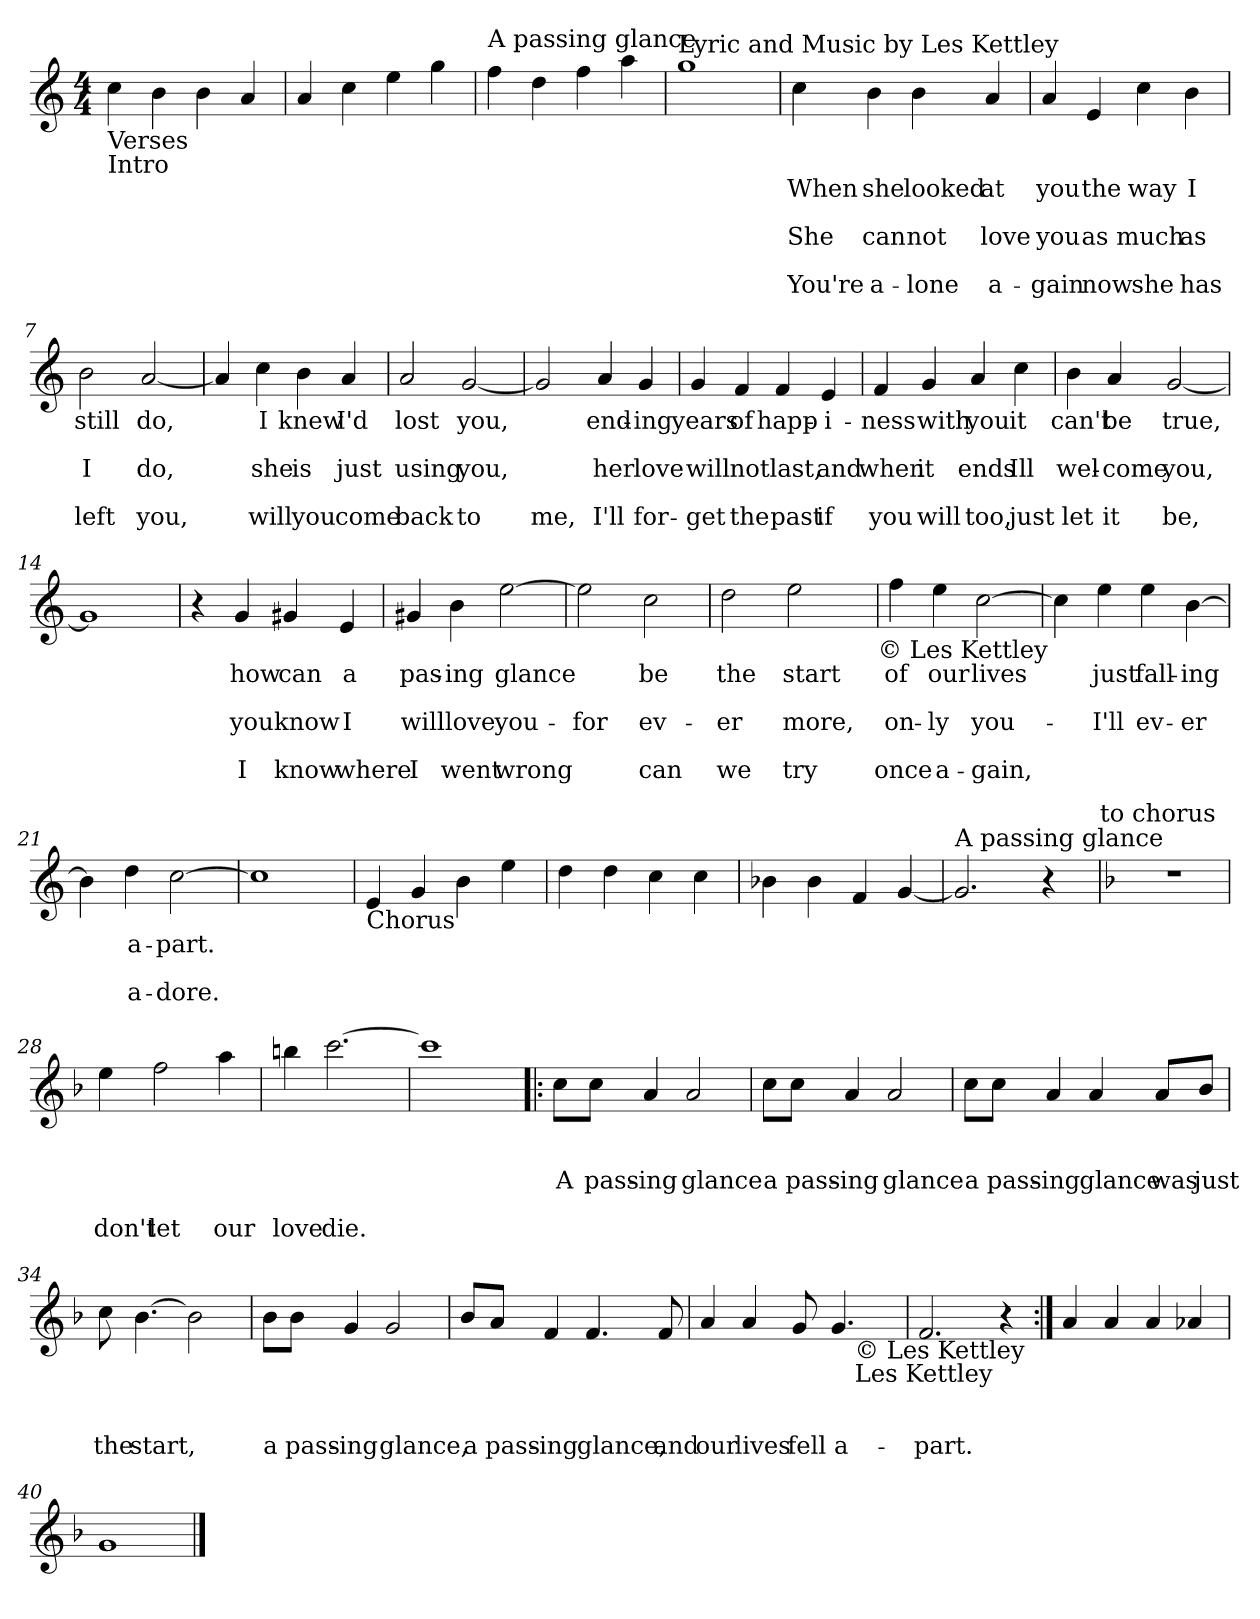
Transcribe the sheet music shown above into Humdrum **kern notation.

**kern	**text	**text	**text	**text	**text
*part1	*part1	*part1	*part1	*part1	*part1
*staff1	*staff1	*staff1	*staff1	*staff1	*staff1
*clefG2	*	*	*	*	*
*k[]	*	*	*	*	*
*C:	*	*	*	*	*
*M4/4	*	*	*	*	*
*MM140	*	*	*	*	*
=1	=1	=1	=1	=1	=1
!LO:TX:b:t=Verses	!	!	!	!	!
!LO:TX:b:t=Intro	!	!	!	!	!
4cc\	.	.	.	.	.
4b\	.	.	.	.	.
4b\	.	.	.	.	.
4a/	.	.	.	.	.
=2	=2	=2	=2	=2	=2
4a/	.	.	.	.	.
4cc\	.	.	.	.	.
4ee\	.	.	.	.	.
4gg\	.	.	.	.	.
=3	=3	=3	=3	=3	=3
!LO:TX:a:t=A passing glance	!	!	!	!	!
4ff\	.	.	.	.	.
4dd\	.	.	.	.	.
4ff\	.	.	.	.	.
4aa\	.	.	.	.	.
=4	=4	=4	=4	=4	=4
!LO:TX:a:t=Lyric and Music by Les Kettley	!	!	!	!	!
1gg	.	.	.	.	.
!!LO:LB:g=z
=5	=5	=5	=5	=5	=5
!	!LO:LY:b	!	!LO:LY:b	!	!LO:LY:b
4cc\	When	.	She	.	You're
!	!LO:LY:b	!	!LO:LY:b	!	!LO:LY:b
4b\	she	.	can	.	a-
!	!LO:LY:b	!	!LO:LY:b	!	!LO:LY:b
4b\	looked	.	not	.	-lone
!	!LO:LY:b	!	!LO:LY:b	!	!LO:LY:b
4a/	at	.	love	.	a-
=6	=6	=6	=6	=6	=6
!	!LO:LY:b	!	!LO:LY:b	!	!LO:LY:b
4a/	you	.	you	.	-gain
!	!LO:LY:b	!	!LO:LY:b	!	!LO:LY:b
4e/	the	.	as	.	now
!	!LO:LY:b	!	!LO:LY:b	!	!LO:LY:b
4cc\	way	.	much	.	she
!	!LO:LY:b	!	!LO:LY:b	!	!LO:LY:b
4b\	I	.	as	.	has
=7	=7	=7	=7	=7	=7
!	!LO:LY:b	!	!LO:LY:b	!	!LO:LY:b
2b\	still	.	I	.	left
!	!LO:LY:b	!	!LO:LY:b	!	!LO:LY:b
[2a/	do,	.	do,	.	you,
=8	=8	=8	=8	=8	=8
4a/]	.	.	.	.	.
!	!LO:LY:b	!	!LO:LY:b	!	!LO:LY:b
4cc\	I	.	she	.	will
!	!LO:LY:b	!	!LO:LY:b	!	!LO:LY:b
4b\	knew	.	is	.	you
!	!LO:LY:b	!	!LO:LY:b	!	!LO:LY:b
4a/	I'd	.	just	.	come
=9	=9	=9	=9	=9	=9
!	!LO:LY:b	!	!LO:LY:b	!	!LO:LY:b
2a/	lost	.	using	.	back
!	!LO:LY:b	!	!LO:LY:b	!	!LO:LY:b
[2g/	you,	.	you,	.	to
=10	=10	=10	=10	=10	=10
!	!	!	!	!	!LO:LY:b
2g/]	.	.	.	.	me,
!	!LO:LY:b	!	!LO:LY:b	!	!LO:LY:b
4a/	end-	.	her	.	I'll
!	!LO:LY:b	!	!LO:LY:b	!	!LO:LY:b
4g/	-ing	.	love	.	for-
!!LO:LB:g=z
=11	=11	=11	=11	=11	=11
!	!LO:LY:b	!	!LO:LY:b	!	!LO:LY:b
4g/	years	.	will	.	-get
!	!LO:LY:b	!	!LO:LY:b	!	!LO:LY:b
4f/	of	.	not	.	the
!	!LO:LY:b	!	!LO:LY:b	!	!LO:LY:b
4f/	happ-	.	last,	.	past
!	!LO:LY:b	!	!LO:LY:b	!	!LO:LY:b
4e/	-i-	.	and	.	if
=12	=12	=12	=12	=12	=12
!	!LO:LY:b	!	!LO:LY:b	!	!LO:LY:b
4f/	-ness	.	when	.	you
!	!LO:LY:b	!	!LO:LY:b	!	!LO:LY:b
4g/	with	.	it	.	will
!	!LO:LY:b	!	!LO:LY:b	!	!LO:LY:b
4a/	you	.	ends	.	too,
!	!LO:LY:b	!	!LO:LY:b	!	!LO:LY:b
4cc\	it	.	Ill	.	just
=13	=13	=13	=13	=13	=13
!	!LO:LY:b	!	!LO:LY:b	!	!LO:LY:b
4b\	can't	.	wel-	.	let
!	!LO:LY:b	!	!LO:LY:b	!	!LO:LY:b
4a/	be	.	-come	.	it
!	!LO:LY:b	!	!LO:LY:b	!	!LO:LY:b
[2g/	true,	.	you,	.	be,
=14	=14	=14	=14	=14	=14
1g]	.	.	.	.	.
=15	=15	=15	=15	=15	=15
4r	.	.	.	.	.
!	!LO:LY:b	!	!LO:LY:b	!	!LO:LY:b
4g/	how	.	you	.	I
!	!LO:LY:b	!	!LO:LY:b	!	!LO:LY:b
4g#X/	can	.	know	.	know
!	!LO:LY:b	!	!LO:LY:b	!	!LO:LY:b
4e/	a	.	I	.	where
=16	=16	=16	=16	=16	=16
!	!LO:LY:b	!	!LO:LY:b	!	!LO:LY:b
4g#X/	pas-	.	will	.	I
!	!LO:LY:b	!	!LO:LY:b	!	!LO:LY:b
4b\	-ing	.	love	.	went
!	!LO:LY:b	!	!LO:LY:b	!	!LO:LY:b
[2ee\	glance	.	you-	.	wrong
!!LO:LB:g=z
=17	=17	=17	=17	=17	=17
!	!	!	!LO:LY:b	!	!
2ee\]	.	.	-for	.	.
!	!LO:LY:b	!	!LO:LY:b	!	!LO:LY:b
2cc\	be	.	ev-	.	can
=18	=18	=18	=18	=18	=18
!	!LO:LY:b	!	!LO:LY:b	!	!LO:LY:b
2dd\	the	.	-er	.	we
!	!LO:LY:b	!	!LO:LY:b	!	!LO:LY:b
2ee\	start	.	more,	.	try
16.ryy	.	.	.	.	.
!LO:TX:b:t=© Les Kettley	!	!	!	!	!
=19	=19	=19	=19	=19	=19
!	!LO:LY:b	!	!LO:LY:b	!	!LO:LY:b
4ff\	of	.	on-	.	once
!	!LO:LY:b	!	!LO:LY:b	!	!LO:LY:b
4ee\	our	.	-ly	.	a-
!	!LO:LY:b	!	!LO:LY:b	!	!LO:LY:b
[2cc\	lives	.	you-	.	-gain,
=20	=20	=20	=20	=20	=20
4cc\]	.	.	.	.	.
!	!LO:LY:b	!	!LO:LY:b	!	!
4ee\	just	.	-I'll	.	.
!	!LO:LY:b	!	!LO:LY:b	!	!
4ee\	fall-	.	ev-	.	.
!	!LO:LY:b	!	!LO:LY:b	!	!
[4b\	-ing	.	-er	.	.
=21	=21	=21	=21	=21	=21
4b\]	.	.	.	.	.
!	!LO:LY:b	!	!LO:LY:b	!	!
4dd\	a-	.	a-	.	.
!	!LO:LY:b	!	!LO:LY:b	!	!
[2cc\	-part.	.	-dore.	.	.
=22	=22	=22	=22	=22	=22
1cc]	.	.	.	.	.
!!LO:PB:g=z
=23	=23	=23	=23	=23	=23
!LO:TX:b:t=Chorus	!	!	!	!	!
4e/	.	.	.	.	.
4g/	.	.	.	.	.
4b\	.	.	.	.	.
4ee\	.	.	.	.	.
=24	=24	=24	=24	=24	=24
4dd\	.	.	.	.	.
4dd\	.	.	.	.	.
4cc\	.	.	.	.	.
4cc\	.	.	.	.	.
=25	=25	=25	=25	=25	=25
4b-X\	.	.	.	.	.
4b-\	.	.	.	.	.
4f/	.	.	.	.	.
[4g/	.	.	.	.	.
=26	=26	=26	=26	=26	=26
!LO:TX:a:t=A passing glance	!	!	!	!	!
2.g/]	.	.	.	.	.
4r	.	.	.	.	.
32ryy	.	.	.	.	.
!LO:TX:a:t=to chorus	!	!	!	!	!
=27	=27	=27	=27	=27	=27
*k[b-]	*	*	*	*	*
*F:	*	*	*	*	*
1r	.	.	.	.	.
=28	=28	=28	=28	=28	=28
!	!	!	!	!	!LO:LY:b
4ee\	.	.	.	.	don't
!	!	!	!	!	!LO:LY:b
2ff\	.	.	.	.	let
!	!	!	!	!	!LO:LY:b
4aa\	.	.	.	.	our
=29	=29	=29	=29	=29	=29
!	!	!	!	!	!LO:LY:b
4bbn\	.	.	.	.	love
!	!	!	!	!	!LO:LY:b
[2.ccc\	.	.	.	.	die.
=30	=30	=30	=30	=30	=30
1ccc]	.	.	.	.	.
!!LO:LB:g=z
=31!|:	=31!|:	=31!|:	=31!|:	=31!|:	=31!|:
!	!	!	!LO:LY:b	!	!
8cc\L	.	.	A	.	.
!	!	!	!LO:LY:b	!	!
8cc\J	.	.	pass-	.	.
!	!	!	!LO:LY:b	!	!
4a/	.	.	-ing	.	.
!	!	!	!LO:LY:b	!	!
2a/	.	.	glance	.	.
=32	=32	=32	=32	=32	=32
!	!	!	!LO:LY:b	!	!
8cc\L	.	.	a	.	.
!	!	!	!LO:LY:b	!	!
8cc\J	.	.	pass-	.	.
!	!	!	!LO:LY:b	!	!
4a/	.	.	-ing	.	.
!	!	!	!LO:LY:b	!	!
2a/	.	.	glance	.	.
=33	=33	=33	=33	=33	=33
!	!	!	!LO:LY:b	!	!
8cc\L	.	.	a	.	.
!	!	!	!LO:LY:b	!	!
8cc\J	.	.	pass-	.	.
!	!	!	!LO:LY:b	!	!
4a/	.	.	-ing	.	.
!	!	!	!LO:LY:b	!	!
4a/	.	.	glance	.	.
!	!	!	!LO:LY:b	!	!
8a/L	.	.	was	.	.
!	!	!	!LO:LY:b	!	!
8b-/J	.	.	just	.	.
=34	=34	=34	=34	=34	=34
!	!	!	!LO:LY:b	!	!
8cc\	.	.	the	.	.
!	!	!	!LO:LY:b	!	!
[4.b-\	.	.	start,	.	.
2b-\]	.	.	.	.	.
=35	=35	=35	=35	=35	=35
!	!	!	!LO:LY:b	!	!
8b-\L	.	.	a	.	.
!	!	!	!LO:LY:b	!	!
8b-\J	.	.	pass-	.	.
!	!	!	!LO:LY:b	!	!
4g/	.	.	-ing	.	.
!	!	!	!LO:LY:b	!	!
2g/	.	.	glance,	.	.
!!LO:LB:g=z
=36	=36	=36	=36	=36	=36
!	!	!	!LO:LY:b	!	!
8b-/L	.	.	a	.	.
!	!	!	!LO:LY:b	!	!
8a/J	.	.	pass-	.	.
!	!	!	!LO:LY:b	!	!
4f/	.	.	-ing	.	.
!	!	!	!LO:LY:b	!	!
4.f/	.	.	glance,	.	.
!	!	!	!LO:LY:b	!	!
8f/	.	.	and	.	.
=37	=37	=37	=37	=37	=37
!	!	!	!LO:LY:b	!	!
*^	*	*	*	*	*
4a/	2ryy	.	.	our	.	.
!	!	!	!	!LO:LY:b	!	!
4a/	.	.	.	lives	.	.
!	!	!	!	!LO:LY:b	!	!
8g/	8..ryy	.	.	fell	.	.
!	!	!	!	!LO:LY:b	!	!
4.g/	.	.	.	a-	.	.
!	!LO:TX:b:t=© Les Kettley\nLes Kettley	!	!	!	!	!
.	4ryy	.	.	.	.	.
.	32ryy	.	.	.	.	.
=38	=38	=38	=38	=38	=38	=38
!	!	!	!	!LO:LY:b	!	!
*v	*v	*	*	*	*	*
2.f/	.	.	-part.	.	.
4r	.	.	.	.	.
=39:|!	=39:|!	=39:|!	=39:|!	=39:|!	=39:|!
4a/	.	.	.	.	.
4a/	.	.	.	.	.
4a/	.	.	.	.	.
4a-X/	.	.	.	.	.
=40	=40	=40	=40	=40	=40
1g	.	.	.	.	.
==	==	==	==	==	==
*-	*-	*-	*-	*-	*-
